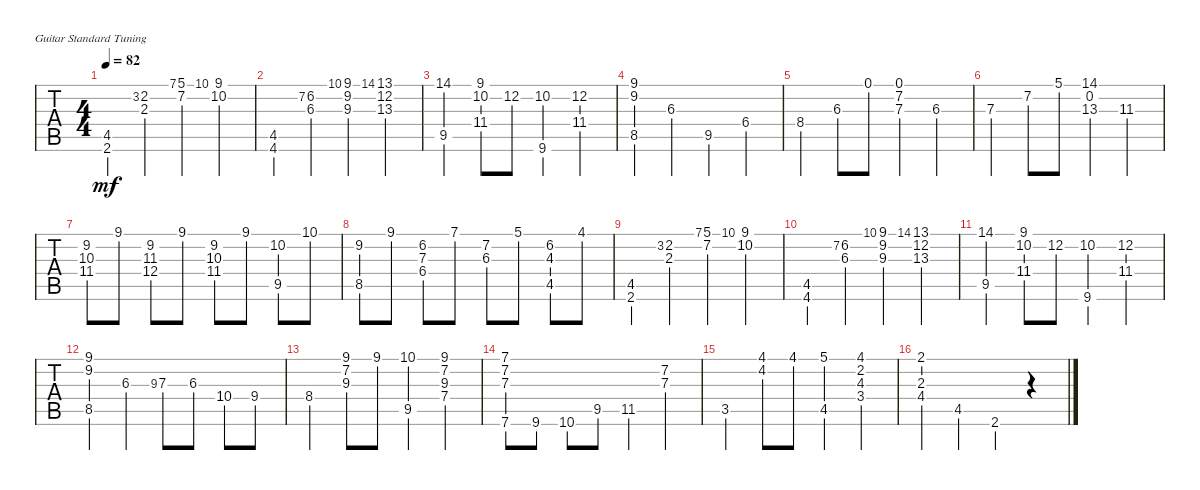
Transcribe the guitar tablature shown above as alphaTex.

\bracketExtendMode groupsimilarinstruments
\singleTrackTrackNamePolicy hidden
\multiTrackTrackNamePolicy hidden
\firstSystemTrackNameOrientation horizontal
\otherSystemsTrackNameOrientation horizontal
\track ("Track 1" "Track 1") {instrument acousticguitarsteel}
\staff {tabs}
\tuning (E4 B3 G3 D3 A2 E2)
\ts (4 4)
\tempo 82
\clef g2
\ks a
(4.5 2.6).4{dy mf} 3.2.8{gr} (2.2 2.3).4 7.1.8{gr} (5.1 7.2).4 10.1.8{gr} (9.1 10.2).4 |
(4.5 4.6).4 7.2.8{gr} (6.2 6.3).4 10.1.8{gr} (9.1 9.2 9.3).4 14.1.8{gr} (13.1 12.2 13.3).4 |
(14.1 9.5).4 (10.2 9.1 11.4).8 12.2.8 (10.2 9.6).4 (12.2 11.4).4 |
(9.2 9.1 8.5).4 6.3.4 9.5.4 6.4.4 |
8.4.4 6.3.8 0.1.8 (7.2 7.3 0.1).4 6.3.4 |
7.3.4 7.2.8 5.1.8 (14.1 0.2 13.3).4 11.3.4 |
(9.2 10.3 11.4).8 9.1.8 (9.2 11.3 12.4).8 9.1.8 (9.2 10.3 11.4).8 9.1.8 (10.2 9.5).8 10.1.8 |
(9.2 8.5).8 9.1.8 (7.3 6.4 6.2).8 7.1.8 (6.3 7.2).8 5.1.8 (4.3 6.2 4.5).8 4.1.8 |
(4.5 2.6).4 3.2.8{gr} (2.2 2.3).4 7.1.8{gr} (5.1 7.2).4 10.1.8{gr} (9.1 10.2).4 |
(4.5 4.6).4 7.2.8{gr} (6.2 6.3).4 10.1.8{gr} (9.1 9.2 9.3).4 14.1.8{gr} (13.1 12.2 13.3).4 |
(14.1 9.5).4 (10.2 9.1 11.4).8 12.2.8 (10.2 9.6).4 (12.2 11.4).4 |
(9.2 9.1 8.5).4 6.3.4 9.3.8{gr} 7.3.8 6.3.8 10.4.8 9.4.8 |
8.4.4 (9.1 7.2 9.3).8 9.1.8 (10.1 9.5).4 (9.3 7.4 9.1 7.2).4 |
(7.1 7.2 7.3 7.6).8 9.6.8 10.6.8 9.5.8 11.5.4 (7.3 7.2).4 |
3.5.4 (4.2 4.1).8 4.1.8 (5.1 4.5).4 (3.4 4.1 2.2 4.3).4 |
(2.1 2.3 4.4).4 4.5.4 2.6.4 r.4
